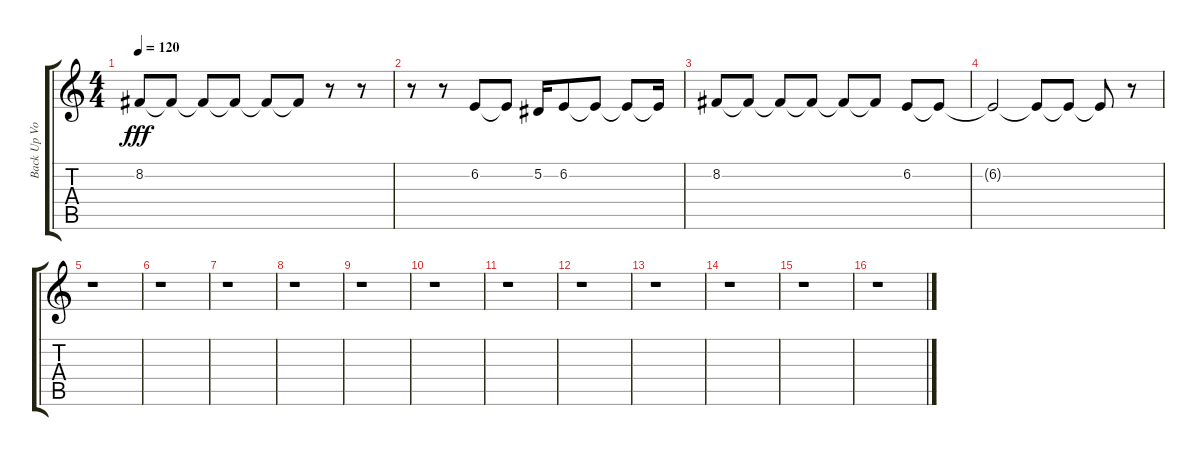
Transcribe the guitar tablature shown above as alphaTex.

\track ("Back Up Vocals" "Back Up Vo") {instrument lead2sawtooth}
\staff {score tabs}
\tuning (Eb4 Bb3 G3 D3 A2 E2) {hide}
\ts (4 4)
\tempo 120
\clef g2
\ks c
8.2.8{dy fff} 8.2{t}.8 8.2{t}.8 8.2{t}.8 8.2{t}.8 8.2{t}.8 r.8 r.8 |
r.8 r.8 6.2.8 6.2{t}.8 5.2.16 6.2.8 6.2{t}.8 6.2{t}.8 6.2{t}.16 |
8.2.8 8.2{t}.8 8.2{t}.8 8.2{t}.8 8.2{t}.8 8.2{t}.8 6.2.8 6.2{t}.8 |
6.2{t}.2 6.2{t}.8 6.2{t}.8 6.2{t}.8 r.8 |
r.1 |
r.1 |
r.1 |
r.1 |
r.1 |
r.1 |
r.1 |
r.1 |
r.1 |
r.1 |
r.1 |
r.1
